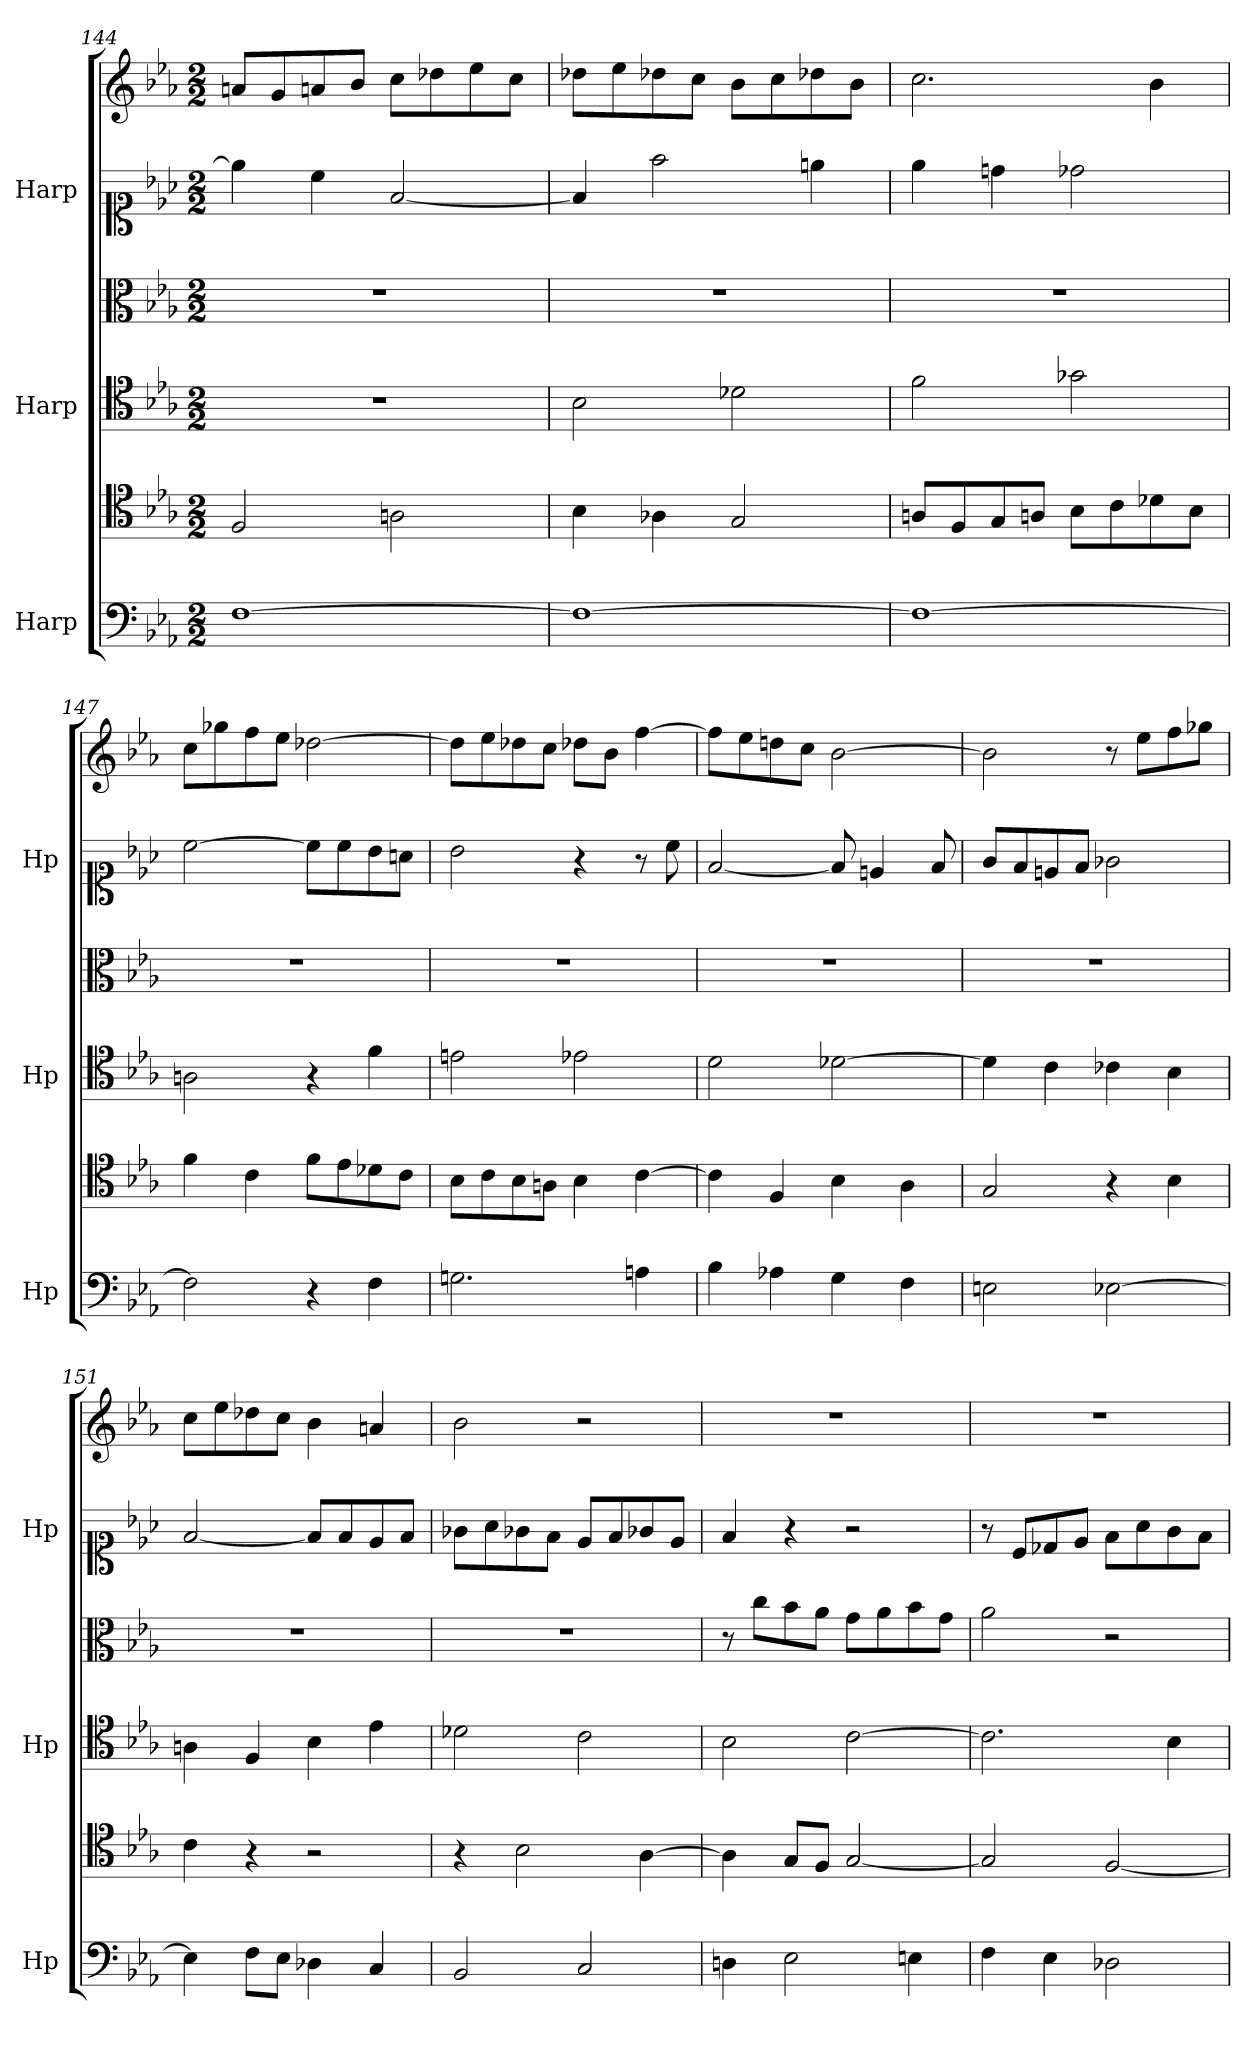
**kern	**kern	**kern	**kern	**kern	**kern
*part3	*part3	*part2	*part2	*part1	*part1
*staff6	*staff5	*staff4	*staff3	*staff2	*staff1
*I"Harp	*	*I"Harp	*	*I"Harp	*
*I'Hp	*	*I'Hp	*	*I'Hp	*
*clefF4	*clefC4	*clefC4	*clefC3	*clefC1	*clefG2
*k[b-e-a-]	*k[b-e-a-]	*k[b-e-a-]	*k[b-e-a-]	*k[b-e-a-]	*k[b-e-a-]
*M2/2	*M2/2	*M2/2	*M2/2	*M2/2	*M2/2
=144	=144	=144	=144	=144	=144
[1F	2F/	1r	1r	4ee-\]	8an/L
.	.	.	.	.	8g/
.	.	.	.	4cc\	8an/
.	.	.	.	.	8b-/J
.	2An\	.	.	[2f/	8cc\L
.	.	.	.	.	8dd-X\
.	.	.	.	.	8ee-\
.	.	.	.	.	8cc\J
=145	=145	=145	=145	=145	=145
1F_	4B-\	2B-\	1r	4f/]	8dd-X\L
.	.	.	.	.	8ee-\
.	4A-X\	.	.	2ff\	8dd-X\
.	.	.	.	.	8cc\J
.	2G/	2d-X\	.	.	8b-\L
.	.	.	.	.	8cc\
.	.	.	.	4een\	8dd-X\
.	.	.	.	.	8b-\J
=146	=146	=146	=146	=146	=146
1F_	8An/L	2f\	1r	4ee-\	2.cc\
.	8F/	.	.	.	.
.	8G/	.	.	4ddn\	.
.	8An/J	.	.	.	.
.	8B-\L	2g-X\	.	2dd-X\	.
.	8c\	.	.	.	.
.	8d-X\	.	.	.	4b-\
.	8B-\J	.	.	.	.
!!LO:LB:g=z
=147	=147	=147	=147	=147	=147
2F\]	4f\	2An\	1r	[2cc\	8cc\L
.	.	.	.	.	8gg-X\
.	4c\	.	.	.	8ff\
.	.	.	.	.	8ee-\J
4r	8f\L	4r	.	8cc\L]	[2dd-X\
.	8e-\	.	.	8cc\	.
4F\	8d-X\	4f\	.	8b-\	.
.	8c\J	.	.	8an\J	.
=148	=148	=148	=148	=148	=148
2.Gn\	8B-\L	2en\	1r	2b-\	8dd-\L]
.	8c\	.	.	.	8ee-\
.	8B-\	.	.	.	8dd-X\
.	8An\J	.	.	.	8cc\J
.	4B-\	2e-X\	.	4r	8dd-X\L
.	.	.	.	.	8b-\J
4An\	[4c\	.	.	8r	[4ff\
.	.	.	.	8cc\	.
=149	=149	=149	=149	=149	=149
4B-\	4c\]	2d\	1r	[2f/	8ff\L]
.	.	.	.	.	8ee-\
4A-X\	4F/	.	.	.	8ddn\
.	.	.	.	.	8cc\J
4G\	4B-\	[2d-X\	.	8f/]	[2b-\
.	.	.	.	4en/	.
4F\	4A-\	.	.	.	.
.	.	.	.	8f/	.
=150	=150	=150	=150	=150	=150
2En\	2G/	4d-\]	1r	8g/L	2b-\]
.	.	.	.	8f/	.
.	.	4c\	.	8en/	.
.	.	.	.	8f/J	.
[2E-X\	4r	4c-X\	.	2g-X\	8r
.	.	.	.	.	8ee-\L
.	4B-\	4B-\	.	.	8ff\
.	.	.	.	.	8gg-X\J
!!LO:PB:g=z
=151	=151	=151	=151	=151	=151
4E-\]	4c\	4An\	1r	[2f/	8cc\L
.	.	.	.	.	8ee-\
8F\L	4r	4F/	.	.	8dd-X\
8E-\J	.	.	.	.	8cc\J
4D-X\	2r	4B-\	.	8f/L]	4b-\
.	.	.	.	8f/	.
4C/	.	4e-\	.	8e-/	4an/
.	.	.	.	8f/J	.
=152	=152	=152	=152	=152	=152
2BB-/	4r	2d-X\	1r	8g-X\L	2b-\
.	.	.	.	8a-\	.
.	2B-\	.	.	8g-X\	.
.	.	.	.	8f\J	.
2C/	.	2c\	.	8e-/L	2r
.	.	.	.	8f/	.
.	[4A-\	.	.	8g-X/	.
.	.	.	.	8e-/J	.
=153	=153	=153	=153	=153	=153
4Dn\	4A-\]	2B-\	8r	4f/	1r
.	.	.	8cc\L	.	.
2E-\	8G/L	.	8b-\	4r	.
.	8F/J	.	8a-\J	.	.
.	[2G/	[2c\	8g\L	2r	.
.	.	.	8a-\	.	.
4En\	.	.	8b-\	.	.
.	.	.	8g\J	.	.
=154	=154	=154	=154	=154	=154
4F\	2G/]	2.c\]	2a-\	8r	1r
.	.	.	.	8c/L	.
4E-\	.	.	.	8d-X/	.
.	.	.	.	8e-/J	.
2D-X\	[2F/	.	2r	8f\L	.
.	.	.	.	8a-\	.
.	.	4B-\	.	8g\	.
.	.	.	.	8f\J	.
=	=	=	=	=	=
*-	*-	*-	*-	*-	*-
